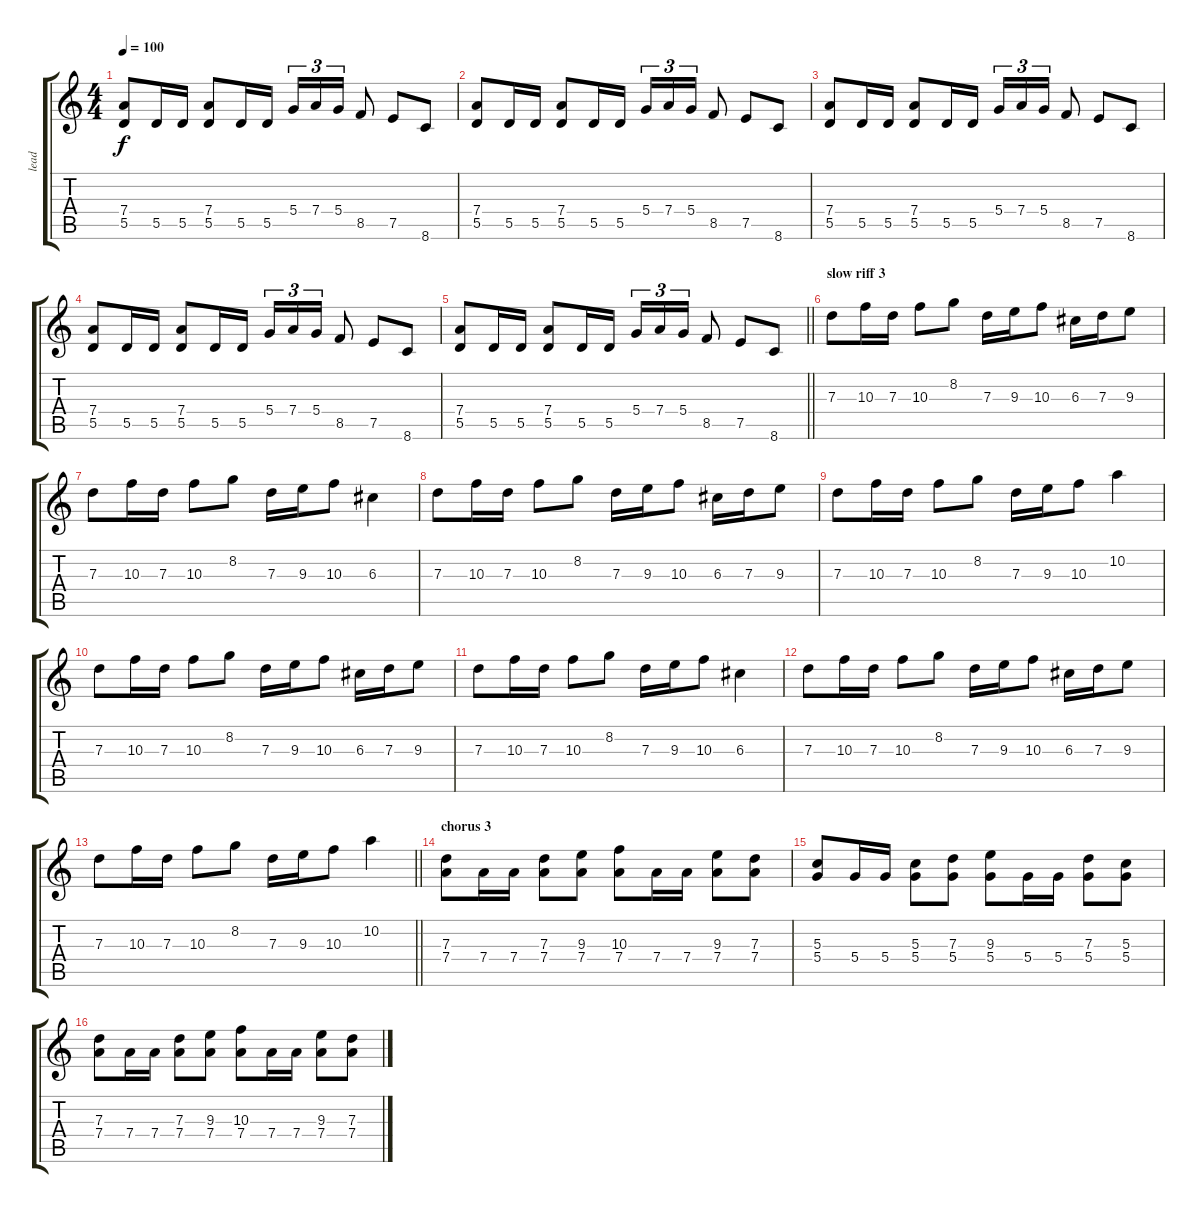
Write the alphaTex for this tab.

\track ("lead" "lead") {instrument acousticguitarsteel}
\staff {score tabs}
\tuning (E4 B3 G3 D3 A2 E2) {hide}
\ts (4 4)
\tempo 100
\clef g2
\ks c
(7.4 5.5).8{dy f} 5.5.16 5.5.16 (7.4 5.5).8 5.5.16 5.5.16 5.4.16{tu (3 2)} 7.4.16{tu (3 2)} 5.4.16{tu (3 2)} 8.5.8 7.5.8 8.6.8 |
(7.4 5.5).8 5.5.16 5.5.16 (7.4 5.5).8 5.5.16 5.5.16 5.4.16{tu (3 2)} 7.4.16{tu (3 2)} 5.4.16{tu (3 2)} 8.5.8 7.5.8 8.6.8 |
(7.4 5.5).8 5.5.16 5.5.16 (7.4 5.5).8 5.5.16 5.5.16 5.4.16{tu (3 2)} 7.4.16{tu (3 2)} 5.4.16{tu (3 2)} 8.5.8 7.5.8 8.6.8 |
(7.4 5.5).8 5.5.16 5.5.16 (7.4 5.5).8 5.5.16 5.5.16 5.4.16{tu (3 2)} 7.4.16{tu (3 2)} 5.4.16{tu (3 2)} 8.5.8 7.5.8 8.6.8 |
\barLineRight lightlight
(7.4 5.5).8 5.5.16 5.5.16 (7.4 5.5).8 5.5.16 5.5.16 5.4.16{tu (3 2)} 7.4.16{tu (3 2)} 5.4.16{tu (3 2)} 8.5.8 7.5.8 8.6.8 |
\section ("" "slow riff 3")
7.3.8 10.3.16 7.3.16 10.3.8 8.2.8 7.3.16 9.3.16 10.3.8 6.3.16 7.3.16 9.3.8 |
7.3.8 10.3.16 7.3.16 10.3.8 8.2.8 7.3.16 9.3.16 10.3.8 6.3.4 |
7.3.8 10.3.16 7.3.16 10.3.8 8.2.8 7.3.16 9.3.16 10.3.8 6.3.16 7.3.16 9.3.8 |
7.3.8 10.3.16 7.3.16 10.3.8 8.2.8 7.3.16 9.3.16 10.3.8 10.2.4 |
7.3.8 10.3.16 7.3.16 10.3.8 8.2.8 7.3.16 9.3.16 10.3.8 6.3.16 7.3.16 9.3.8 |
7.3.8 10.3.16 7.3.16 10.3.8 8.2.8 7.3.16 9.3.16 10.3.8 6.3.4 |
7.3.8 10.3.16 7.3.16 10.3.8 8.2.8 7.3.16 9.3.16 10.3.8 6.3.16 7.3.16 9.3.8 |
\barLineRight lightlight
7.3.8 10.3.16 7.3.16 10.3.8 8.2.8 7.3.16 9.3.16 10.3.8 10.2.4 |
\section ("" "chorus 3")
(7.3 7.4).8 7.4.16 7.4.16 (7.3 7.4).8 (9.3 7.4).8 (10.3 7.4).8 7.4.16 7.4.16 (9.3 7.4).8 (7.3 7.4).8 |
(5.3 5.4).8 5.4.16 5.4.16 (5.3 5.4).8 (7.3 5.4).8 (9.3 5.4).8 5.4.16 5.4.16 (7.3 5.4).8 (5.3 5.4).8 |
(7.3 7.4).8 7.4.16 7.4.16 (7.3 7.4).8 (9.3 7.4).8 (10.3 7.4).8 7.4.16 7.4.16 (9.3 7.4).8 (7.3 7.4).8
